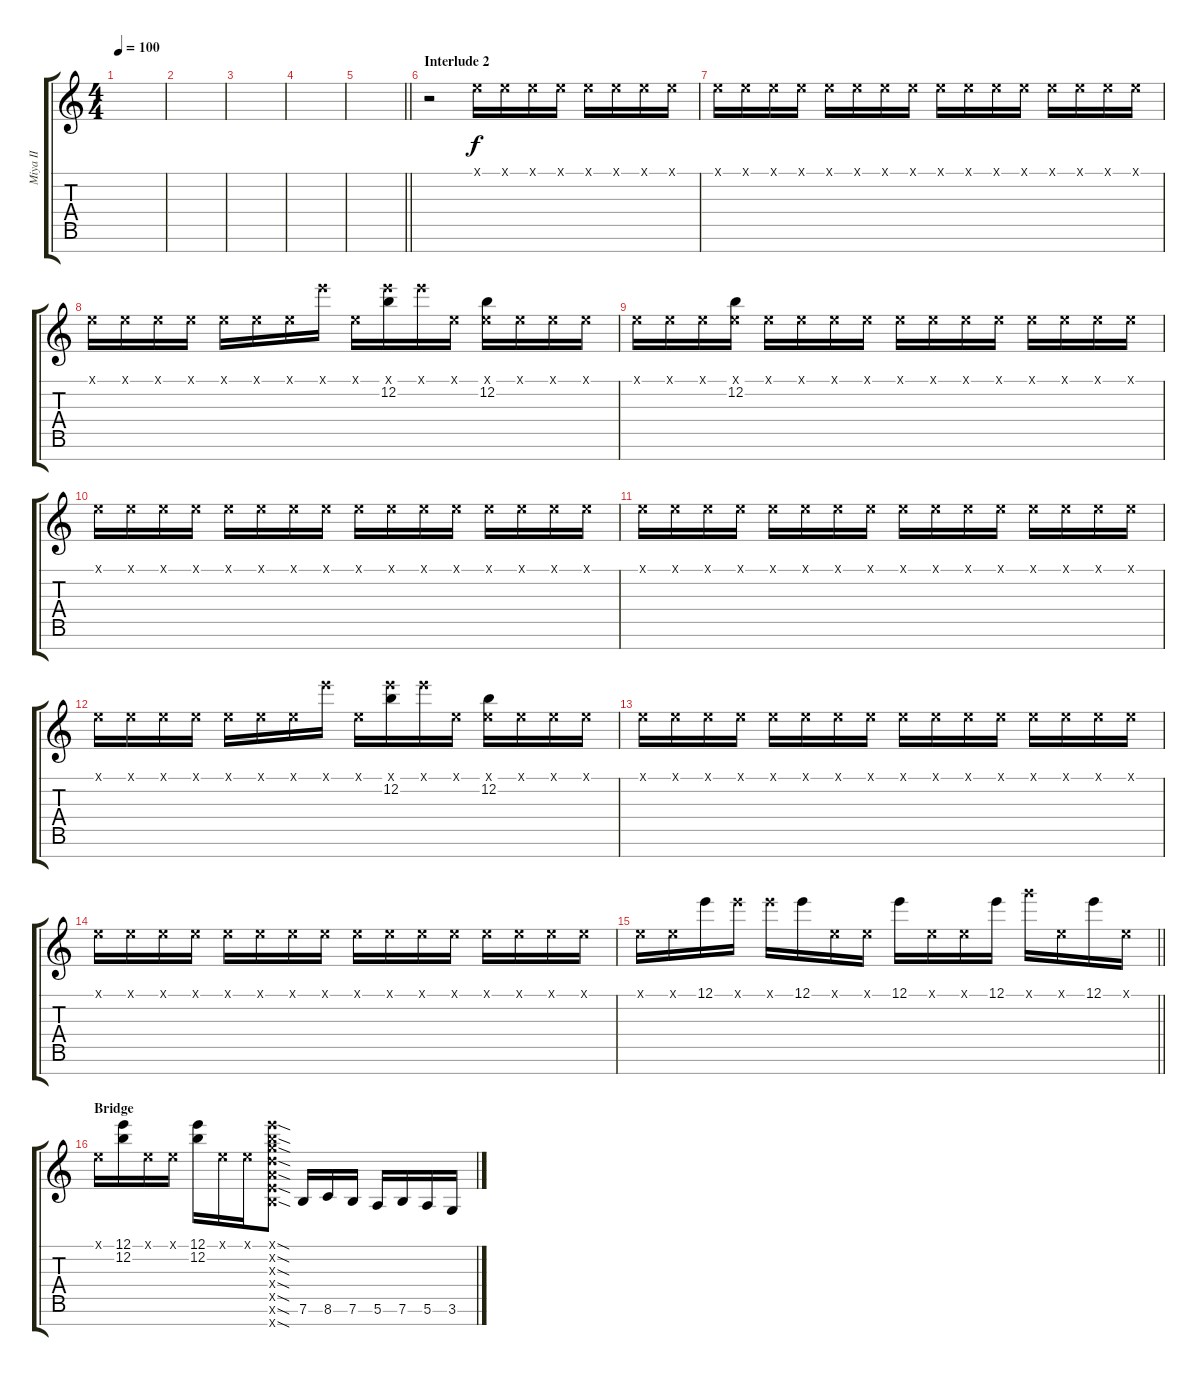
\track ("Miya II" "Miya II") {instrument distortionguitar}
\staff {score tabs}
\tuning (E4 B3 G3 D3 A2 E2 B1) {hide}
\ts (4 4)
\tempo 100
\clef g2
\ks c
|
|
|
|
\barLineRight lightlight
|
\section ("" "Interlude 2")
r.2 0.1{x}.16 0.1{x}.16 0.1{x}.16 0.1{x}.16 0.1{x}.16 0.1{x}.16 0.1{x}.16 0.1{x}.16 |
0.1{x}.16 0.1{x}.16 0.1{x}.16 0.1{x}.16 0.1{x}.16 0.1{x}.16 0.1{x}.16 0.1{x}.16 0.1{x}.16 0.1{x}.16 0.1{x}.16 0.1{x}.16 0.1{x}.16 0.1{x}.16 0.1{x}.16 0.1{x}.16 |
0.1{x}.16 0.1{x}.16 0.1{x}.16 0.1{x}.16 0.1{x}.16 0.1{x}.16 0.1{x}.16 12.1{x}.16 0.1{x}.16 (12.1{x} 12.2).16 12.1{x}.16 0.1{x}.16 (0.1{x} 12.2).16 0.1{x}.16 0.1{x}.16 0.1{x}.16 |
0.1{x}.16 0.1{x}.16 0.1{x}.16 (0.1{x} 12.2).16 0.1{x}.16 0.1{x}.16 0.1{x}.16 0.1{x}.16 0.1{x}.16 0.1{x}.16 0.1{x}.16 0.1{x}.16 0.1{x}.16 0.1{x}.16 0.1{x}.16 0.1{x}.16 |
0.1{x}.16 0.1{x}.16 0.1{x}.16 0.1{x}.16 0.1{x}.16 0.1{x}.16 0.1{x}.16 0.1{x}.16 0.1{x}.16 0.1{x}.16 0.1{x}.16 0.1{x}.16 0.1{x}.16 0.1{x}.16 0.1{x}.16 0.1{x}.16 |
0.1{x}.16 0.1{x}.16 0.1{x}.16 0.1{x}.16 0.1{x}.16 0.1{x}.16 0.1{x}.16 0.1{x}.16 0.1{x}.16 0.1{x}.16 0.1{x}.16 0.1{x}.16 0.1{x}.16 0.1{x}.16 0.1{x}.16 0.1{x}.16 |
0.1{x}.16 0.1{x}.16 0.1{x}.16 0.1{x}.16 0.1{x}.16 0.1{x}.16 0.1{x}.16 12.1{x}.16 0.1{x}.16 (12.1{x} 12.2).16 12.1{x}.16 0.1{x}.16 (0.1{x} 12.2).16 0.1{x}.16 0.1{x}.16 0.1{x}.16 |
0.1{x}.16 0.1{x}.16 0.1{x}.16 0.1{x}.16 0.1{x}.16 0.1{x}.16 0.1{x}.16 0.1{x}.16 0.1{x}.16 0.1{x}.16 0.1{x}.16 0.1{x}.16 0.1{x}.16 0.1{x}.16 0.1{x}.16 0.1{x}.16 |
0.1{x}.16 0.1{x}.16 0.1{x}.16 0.1{x}.16 0.1{x}.16 0.1{x}.16 0.1{x}.16 0.1{x}.16 0.1{x}.16 0.1{x}.16 0.1{x}.16 0.1{x}.16 0.1{x}.16 0.1{x}.16 0.1{x}.16 0.1{x}.16 |
\barLineRight lightlight
0.1{x}.16 0.1{x}.16 12.1.16 12.1{x}.16 12.1{x}.16 12.1.16 0.1{x}.16 0.1{x}.16 12.1.16 0.1{x}.16 0.1{x}.16 12.1.16 15.1{x}.16 0.1{x}.16 12.1.16 0.1{x}.16 |
\section ("" "Bridge")
0.1{x}.16 (12.1 12.2).16 0.1{x}.16 0.1{x}.16 (12.1 12.2).16 0.1{x}.16 0.1{x}.16 (12.1{sod x} 12.2{sod x} 12.3{sod x} 12.4{sod x} 12.5{sod x} 12.6{sod x} 12.7{sod x}).8 7.6.16 8.6.16 7.6.16 5.6.16 7.6.16 5.6.16 3.6.16
